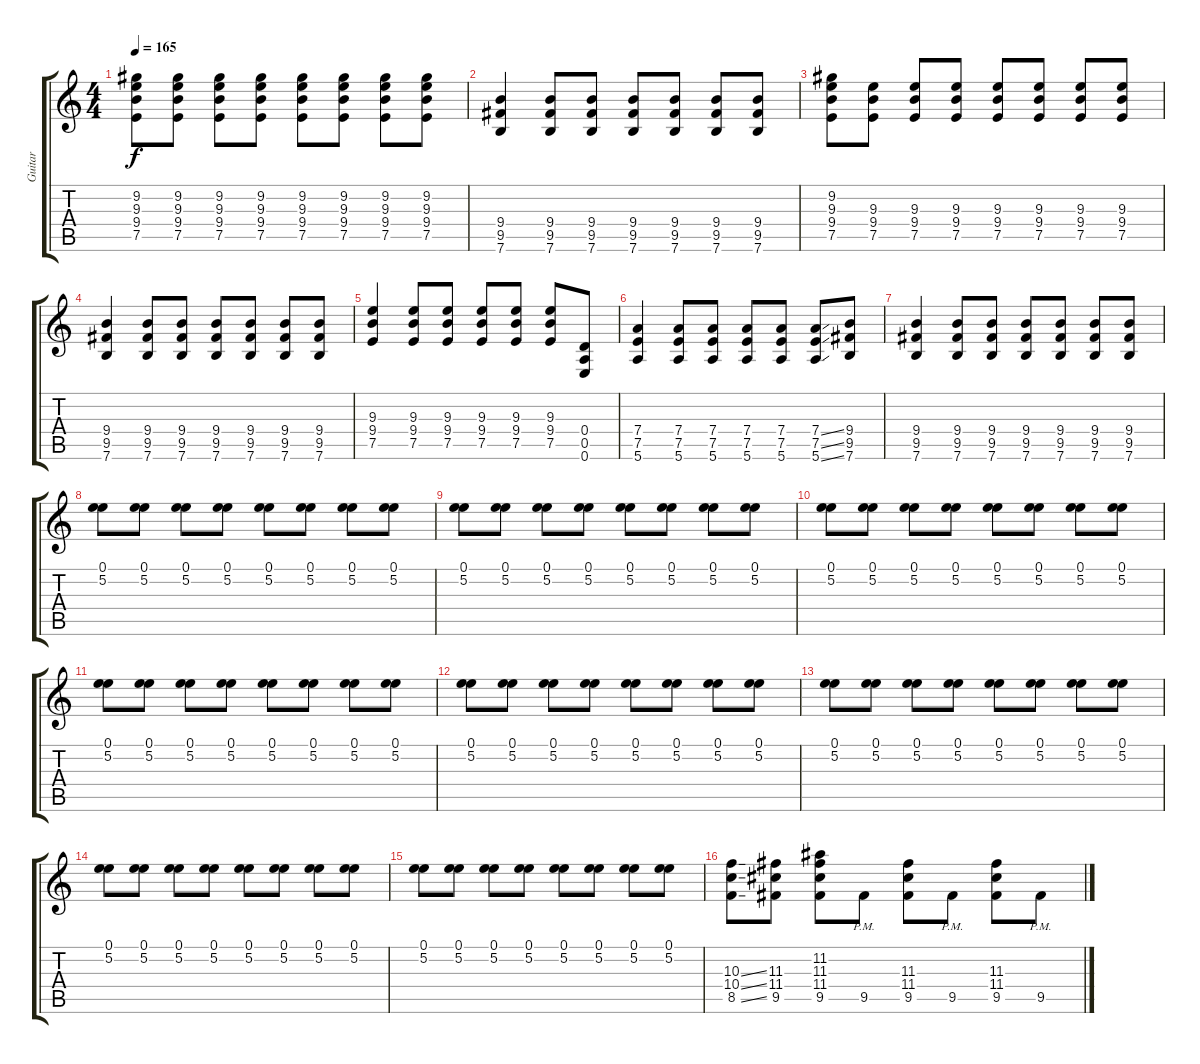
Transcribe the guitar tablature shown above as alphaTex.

\track ("Guitar" "Guitar") {instrument distortionguitar}
\staff {score tabs}
\tuning (E4 B3 G3 D3 A2 E2) {hide}
\ts (4 4)
\tempo 165
\clef g2
\ks c
(9.2 9.3 9.4 7.5).8{dy f} (9.2 9.3 9.4 7.5).8 (9.2 9.3 9.4 7.5).8 (9.2 9.3 9.4 7.5).8 (9.2 9.3 9.4 7.5).8 (9.2 9.3 9.4 7.5).8 (9.2 9.3 9.4 7.5).8 (9.2 9.3 9.4 7.5).8 |
(9.4 9.5 7.6).4 (9.4 9.5 7.6).8 (9.4 9.5 7.6).8 (9.4 9.5 7.6).8 (9.4 9.5 7.6).8 (9.4 9.5 7.6).8 (9.4 9.5 7.6).8 |
(9.2 9.3 9.4 7.5).8 (9.3 9.4 7.5).8 (9.3 9.4 7.5).8 (9.3 9.4 7.5).8 (9.3 9.4 7.5).8 (9.3 9.4 7.5).8 (9.3 9.4 7.5).8 (9.3 9.4 7.5).8 |
(9.4 9.5 7.6).4 (9.4 9.5 7.6).8 (9.4 9.5 7.6).8 (9.4 9.5 7.6).8 (9.4 9.5 7.6).8 (9.4 9.5 7.6).8 (9.4 9.5 7.6).8 |
(9.3 9.4 7.5).4 (9.3 9.4 7.5).8 (9.3 9.4 7.5).8 (9.3 9.4 7.5).8 (9.3 9.4 7.5).8 (9.3 9.4 7.5).8 (0.4 0.5 0.6).8 |
(7.4 7.5 5.6).4 (7.4 7.5 5.6).8 (7.4 7.5 5.6).8 (7.4 7.5 5.6).8 (7.4 7.5 5.6).8 (7.4{ss} 7.5{ss} 5.6{ss}).8 (9.4 9.5 7.6).8 |
(9.4 9.5 7.6).4 (9.4 9.5 7.6).8 (9.4 9.5 7.6).8 (9.4 9.5 7.6).8 (9.4 9.5 7.6).8 (9.4 9.5 7.6).8 (9.4 9.5 7.6).8 |
(0.1 5.2).8 (0.1 5.2).8 (0.1 5.2).8 (0.1 5.2).8 (0.1 5.2).8 (0.1 5.2).8 (0.1 5.2).8 (0.1 5.2).8 |
(0.1 5.2).8 (0.1 5.2).8 (0.1 5.2).8 (0.1 5.2).8 (0.1 5.2).8 (0.1 5.2).8 (0.1 5.2).8 (0.1 5.2).8 |
(0.1 5.2).8 (0.1 5.2).8 (0.1 5.2).8 (0.1 5.2).8 (0.1 5.2).8 (0.1 5.2).8 (0.1 5.2).8 (0.1 5.2).8 |
(0.1 5.2).8 (0.1 5.2).8 (0.1 5.2).8 (0.1 5.2).8 (0.1 5.2).8 (0.1 5.2).8 (0.1 5.2).8 (0.1 5.2).8 |
(0.1 5.2).8 (0.1 5.2).8 (0.1 5.2).8 (0.1 5.2).8 (0.1 5.2).8 (0.1 5.2).8 (0.1 5.2).8 (0.1 5.2).8 |
(0.1 5.2).8 (0.1 5.2).8 (0.1 5.2).8 (0.1 5.2).8 (0.1 5.2).8 (0.1 5.2).8 (0.1 5.2).8 (0.1 5.2).8 |
(0.1 5.2).8 (0.1 5.2).8 (0.1 5.2).8 (0.1 5.2).8 (0.1 5.2).8 (0.1 5.2).8 (0.1 5.2).8 (0.1 5.2).8 |
(0.1 5.2).8 (0.1 5.2).8 (0.1 5.2).8 (0.1 5.2).8 (0.1 5.2).8 (0.1 5.2).8 (0.1 5.2).8 (0.1 5.2).8 |
(10.3{ss} 10.4{ss} 8.5{ss}).8 (11.3 11.4 9.5).8 (11.2 11.3 11.4 9.5).8 9.5{pm}.8 (11.3 11.4 9.5).8 9.5{pm}.8 (11.3 11.4 9.5).8 9.5{pm}.8
